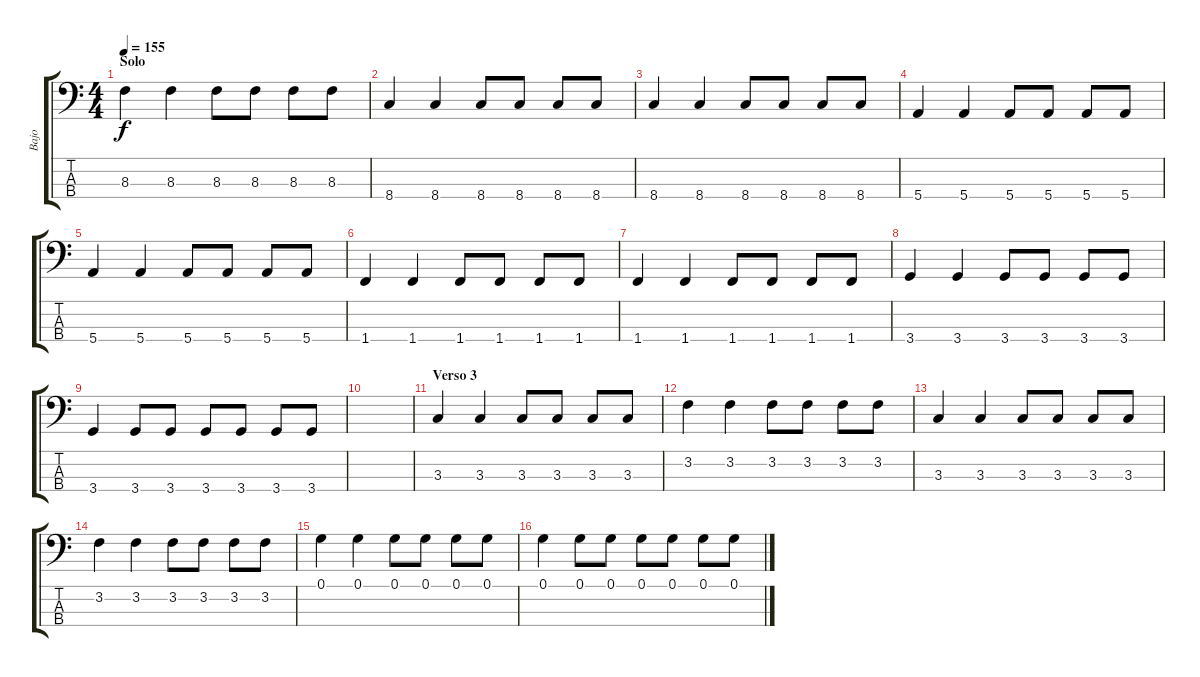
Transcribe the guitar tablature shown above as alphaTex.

\track ("Bajo" "Bajo") {instrument electricbassfinger}
\staff {score tabs}
\tuning (G2 D2 A1 E1) {hide}
\ts (4 4)
\section ("" "Solo")
\tempo 155
\clef f4
\ks c
8.3.4{dy f} 8.3.4 8.3.8 8.3.8 8.3.8 8.3.8 |
8.4.4 8.4.4 8.4.8 8.4.8 8.4.8 8.4.8 |
8.4.4 8.4.4 8.4.8 8.4.8 8.4.8 8.4.8 |
5.4.4 5.4.4 5.4.8 5.4.8 5.4.8 5.4.8 |
5.4.4 5.4.4 5.4.8 5.4.8 5.4.8 5.4.8 |
1.4.4 1.4.4 1.4.8 1.4.8 1.4.8 1.4.8 |
1.4.4 1.4.4 1.4.8 1.4.8 1.4.8 1.4.8 |
3.4.4 3.4.4 3.4.8 3.4.8 3.4.8 3.4.8 |
3.4.4 3.4.8 3.4.8 3.4.8 3.4.8 3.4.8 3.4.8 |
|
\section ("" "Verso 3")
3.3.4 3.3.4 3.3.8 3.3.8 3.3.8 3.3.8 |
3.2.4 3.2.4 3.2.8 3.2.8 3.2.8 3.2.8 |
3.3.4 3.3.4 3.3.8 3.3.8 3.3.8 3.3.8 |
3.2.4 3.2.4 3.2.8 3.2.8 3.2.8 3.2.8 |
0.1.4 0.1.4 0.1.8 0.1.8 0.1.8 0.1.8 |
0.1.4 0.1.8 0.1.8 0.1.8 0.1.8 0.1.8 0.1.8
